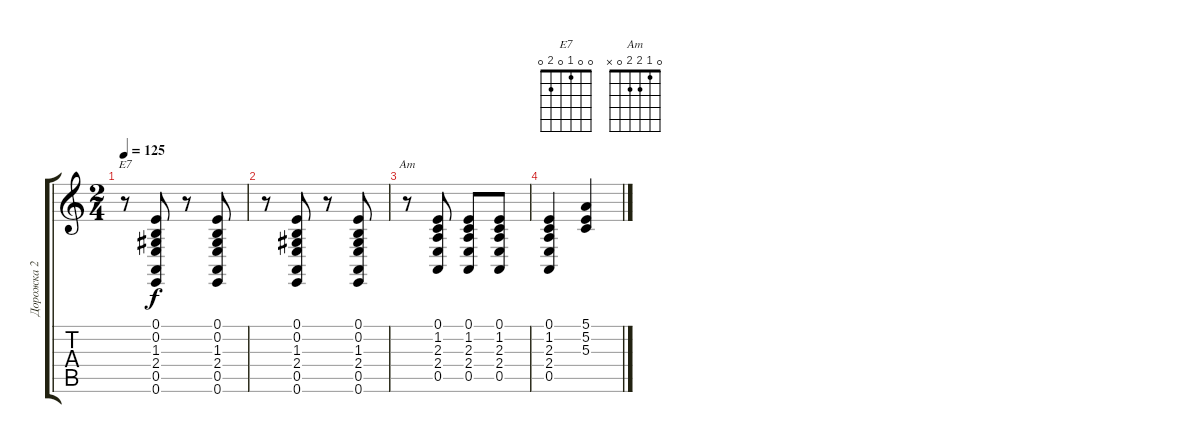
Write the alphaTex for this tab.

\track ("Дорожка 2" "Дорожка 2") {instrument harpsichord}
\staff {score tabs}
\tuning (E4 B3 G3 D3 A2 E2) {hide}
\chord ("E7" 0 0 1 0 2 0)
\chord ("Am" 0 1 2 2 0 x)
\ts (2 4)
\tempo 125
\clef g2
\ks c
r.8{ch "E7" dy f} (0.1 0.2 1.3 2.4 0.5 0.6).8 r.8 (0.1 0.2 1.3 2.4 0.5 0.6).8 |
r.8 (0.1 0.2 1.3 2.4 0.5 0.6).8 r.8 (0.1 0.2 1.3 2.4 0.5 0.6).8 |
r.8{ch "Am"} (0.1 1.2 2.3 2.4 0.5).8 (0.1 1.2 2.3 2.4 0.5).8 (0.1 1.2 2.3 2.4 0.5).8 |
(0.1 1.2 2.3 2.4 0.5).4 (5.1 5.2 5.3).4
